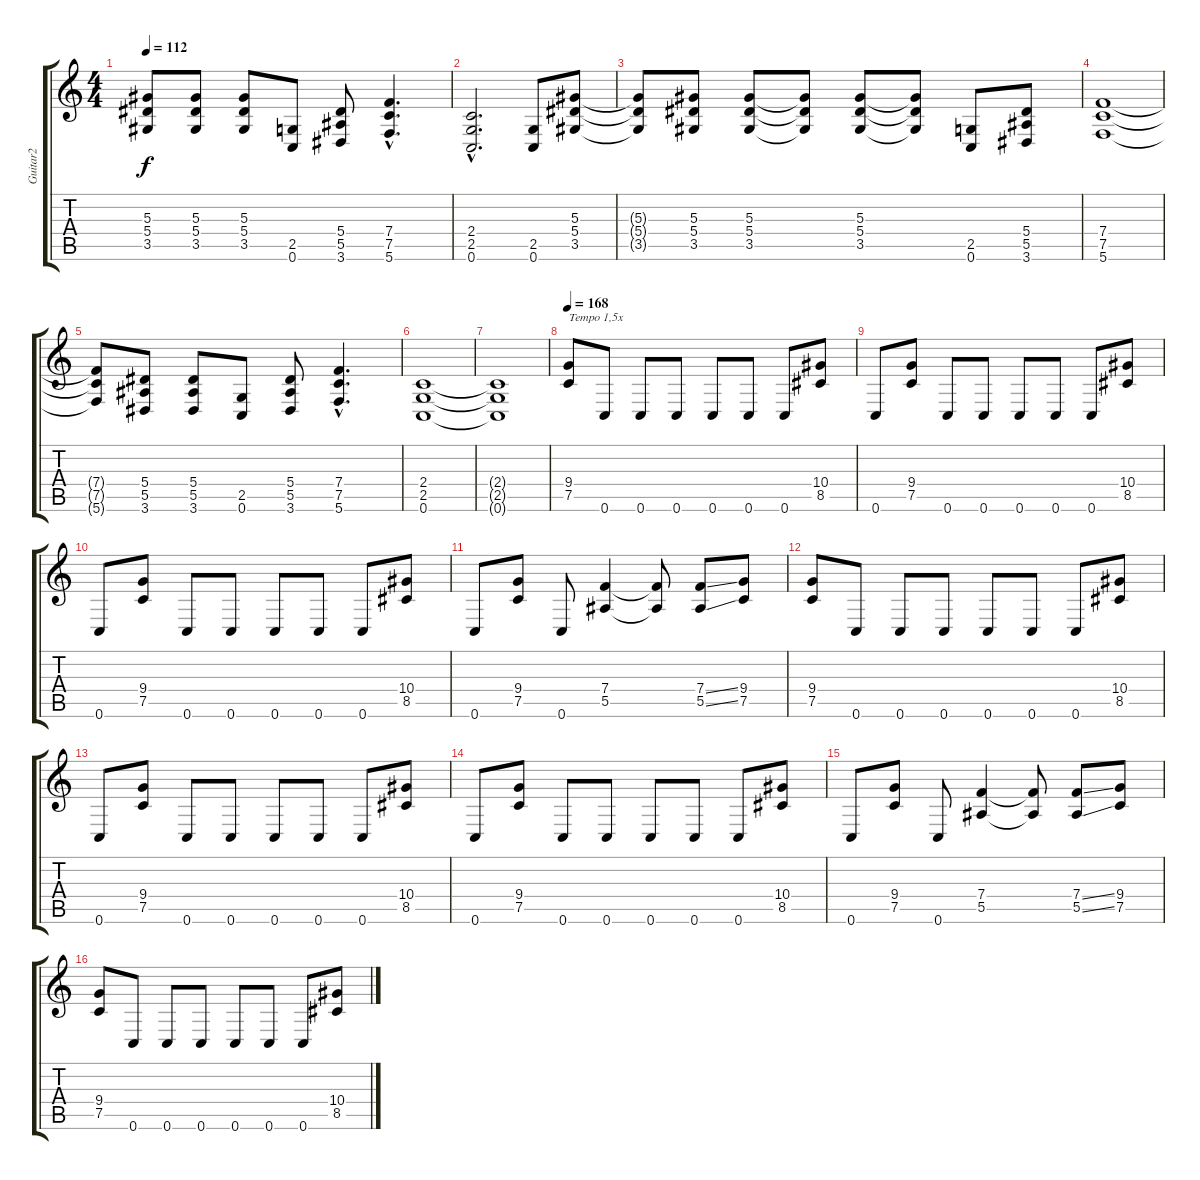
\track ("Guitar2" "Guitar2") {instrument overdrivenguitar}
\staff {score tabs}
\tuning (C4 G3 Eb3 Bb2 F2 C2) {hide}
\ts (4 4)
\tempo 112
\clef g2
\ks c
(5.3{t} 5.4{t} 3.5{t}).8{dy f} (5.3 5.4 3.5).8 (5.3 5.4 3.5).8 (2.5 0.6).8 (5.4 5.5 3.6).8 (7.4{hac} 7.5{hac} 5.6{hac}).4{d} |
(2.4{hac} 2.5{hac} 0.6{hac}).2{d} (2.5 0.6).8 (5.3 5.4 3.5).8 |
(5.3{t} 5.4{t} 3.5{t}).8 (5.3 5.4 3.5).8 (5.3 5.4 3.5).8 (5.3{t} 5.4{t} 3.5{t}).8 (5.3 5.4 3.5).8 (5.3{t} 5.4{t} 3.5{t}).8 (2.5 0.6).8 (5.4 5.5 3.6).8 |
(7.4 7.5 5.6).1 |
(7.4{t} 7.5{t} 5.6{t}).8 (5.4 5.5 3.6).8 (5.4 5.5 3.6).8 (2.5 0.6).8 (5.4 5.5 3.6).8 (7.4{hac} 7.5{hac} 5.6{hac}).4{d} |
(2.4 2.5 0.6).1 |
(2.4{t} 2.5{t} 0.6{t}).1 |
\tempo 168
(9.4 7.5).8{txt "Tempo 1,5x"} 0.6.8 0.6.8 0.6.8 0.6.8 0.6.8 0.6.8 (10.4 8.5).8 |
0.6.8 (9.4 7.5).8 0.6.8 0.6.8 0.6.8 0.6.8 0.6.8 (10.4 8.5).8 |
0.6.8 (9.4 7.5).8 0.6.8 0.6.8 0.6.8 0.6.8 0.6.8 (10.4 8.5).8 |
0.6.8 (9.4 7.5).8 0.6.8 (7.4 5.5).4 (7.4{t} 5.5{t}).8 (7.4{ss} 5.5{ss}).8 (9.4 7.5).8 |
(9.4 7.5).8 0.6.8 0.6.8 0.6.8 0.6.8 0.6.8 0.6.8 (10.4 8.5).8 |
0.6.8 (9.4 7.5).8 0.6.8 0.6.8 0.6.8 0.6.8 0.6.8 (10.4 8.5).8 |
0.6.8 (9.4 7.5).8 0.6.8 0.6.8 0.6.8 0.6.8 0.6.8 (10.4 8.5).8 |
0.6.8 (9.4 7.5).8 0.6.8 (7.4 5.5).4 (7.4{t} 5.5{t}).8 (7.4{ss} 5.5{ss}).8 (9.4 7.5).8 |
(9.4 7.5).8 0.6.8 0.6.8 0.6.8 0.6.8 0.6.8 0.6.8 (10.4 8.5).8
